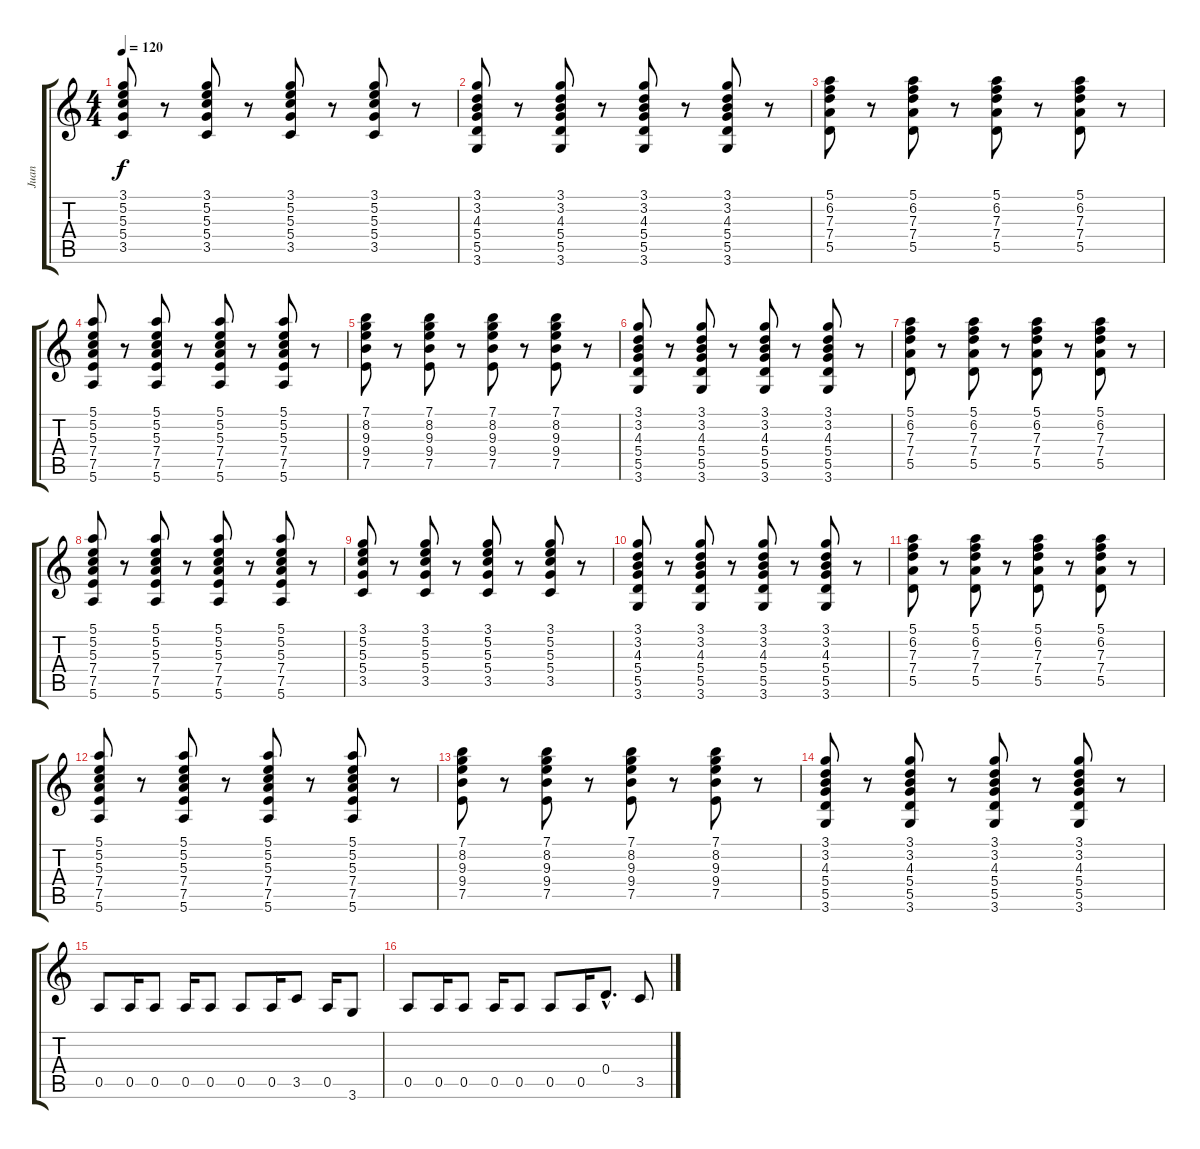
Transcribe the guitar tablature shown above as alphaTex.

\track ("Juan " "Juan ") {instrument distortionguitar}
\staff {score tabs}
\tuning (E4 B3 G3 D3 A2 E2) {hide}
\ts (4 4)
\tempo 120
\clef g2
\ks c
(3.1 5.2 5.3 5.4 3.5).8{dy f} r.8 (3.1 5.2 5.3 5.4 3.5).8 r.8 (3.1 5.2 5.3 5.4 3.5).8 r.8 (3.1 5.2 5.3 5.4 3.5).8 r.8 |
(3.1 3.2 4.3 5.4 5.5 3.6).8 r.8 (3.1 3.2 4.3 5.4 5.5 3.6).8 r.8 (3.1 3.2 4.3 5.4 5.5 3.6).8 r.8 (3.1 3.2 4.3 5.4 5.5 3.6).8 r.8 |
(5.1 6.2 7.3 7.4 5.5).8 r.8 (5.1 6.2 7.3 7.4 5.5).8 r.8 (5.1 6.2 7.3 7.4 5.5).8 r.8 (5.1 6.2 7.3 7.4 5.5).8 r.8 |
(5.1 5.2 5.3 7.4 7.5 5.6).8 r.8 (5.1 5.2 5.3 7.4 7.5 5.6).8 r.8 (5.1 5.2 5.3 7.4 7.5 5.6).8 r.8 (5.1 5.2 5.3 7.4 7.5 5.6).8 r.8 |
(7.1 8.2 9.3 9.4 7.5).8 r.8 (7.1 8.2 9.3 9.4 7.5).8 r.8 (7.1 8.2 9.3 9.4 7.5).8 r.8 (7.1 8.2 9.3 9.4 7.5).8 r.8 |
(3.1 3.2 4.3 5.4 5.5 3.6).8 r.8 (3.1 3.2 4.3 5.4 5.5 3.6).8 r.8 (3.1 3.2 4.3 5.4 5.5 3.6).8 r.8 (3.1 3.2 4.3 5.4 5.5 3.6).8 r.8 |
(5.1 6.2 7.3 7.4 5.5).8 r.8 (5.1 6.2 7.3 7.4 5.5).8 r.8 (5.1 6.2 7.3 7.4 5.5).8 r.8 (5.1 6.2 7.3 7.4 5.5).8 r.8 |
(5.1 5.2 5.3 7.4 7.5 5.6).8 r.8 (5.1 5.2 5.3 7.4 7.5 5.6).8 r.8 (5.1 5.2 5.3 7.4 7.5 5.6).8 r.8 (5.1 5.2 5.3 7.4 7.5 5.6).8 r.8 |
(3.1 5.2 5.3 5.4 3.5).8 r.8 (3.1 5.2 5.3 5.4 3.5).8 r.8 (3.1 5.2 5.3 5.4 3.5).8 r.8 (3.1 5.2 5.3 5.4 3.5).8 r.8 |
(3.1 3.2 4.3 5.4 5.5 3.6).8 r.8 (3.1 3.2 4.3 5.4 5.5 3.6).8 r.8 (3.1 3.2 4.3 5.4 5.5 3.6).8 r.8 (3.1 3.2 4.3 5.4 5.5 3.6).8 r.8 |
(5.1 6.2 7.3 7.4 5.5).8 r.8 (5.1 6.2 7.3 7.4 5.5).8 r.8 (5.1 6.2 7.3 7.4 5.5).8 r.8 (5.1 6.2 7.3 7.4 5.5).8 r.8 |
(5.1 5.2 5.3 7.4 7.5 5.6).8 r.8 (5.1 5.2 5.3 7.4 7.5 5.6).8 r.8 (5.1 5.2 5.3 7.4 7.5 5.6).8 r.8 (5.1 5.2 5.3 7.4 7.5 5.6).8 r.8 |
(7.1 8.2 9.3 9.4 7.5).8 r.8 (7.1 8.2 9.3 9.4 7.5).8 r.8 (7.1 8.2 9.3 9.4 7.5).8 r.8 (7.1 8.2 9.3 9.4 7.5).8 r.8 |
(3.1 3.2 4.3 5.4 5.5 3.6).8 r.8 (3.1 3.2 4.3 5.4 5.5 3.6).8 r.8 (3.1 3.2 4.3 5.4 5.5 3.6).8 r.8 (3.1 3.2 4.3 5.4 5.5 3.6).8 r.8 |
0.5.8 0.5.16 0.5.8 0.5.16 0.5.8 0.5.8 0.5.16 3.5.8 0.5.16 3.6.8 |
0.5.8 0.5.16 0.5.8 0.5.16 0.5.8 0.5.8 0.5.16 0.4{hac}.8{d} 3.5.8
